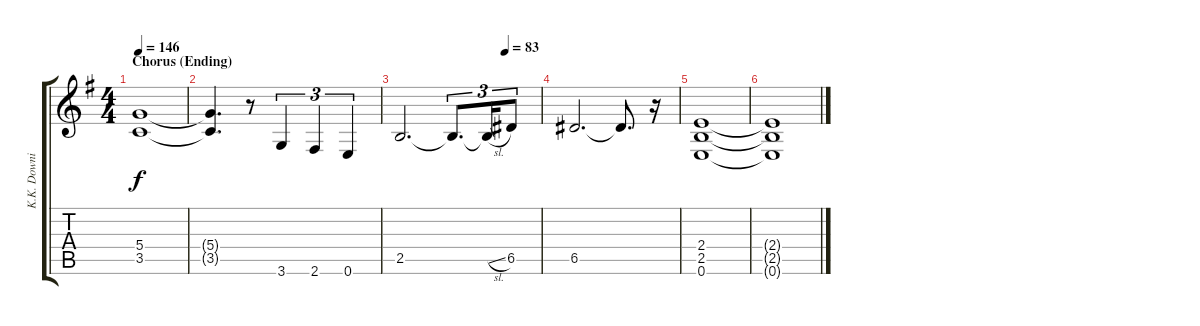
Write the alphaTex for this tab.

\track ("K.K. Downing" "K.K. Downi") {instrument distortionguitar}
\staff {score tabs}
\tuning (E4 B3 G3 D3 A2 E2) {hide}
\ts (4 4)
\section ("" "Chorus (Ending)")
\tempo 146
\clef g2
\ks eminor
(5.4 3.5).1{dy f} |
(5.4{t} 3.5{t}).4{d} r.8 3.6.4{tu (3 2)} 2.6.4{tu (3 2)} 0.6.4{tu (3 2)} |
\tempo (83 0.75)
2.5.2{d} 2.5{t}.8{d tu (3 2)} 2.5{sl t}.16{tu (3 2)} 6.5.8{tu (3 2)} |
6.5.2{d} 6.5{t}.8{d} r.16 |
(2.4 2.5 0.6).1{volume 0} |
(2.4{t} 2.5{t} 0.6{t}).1
